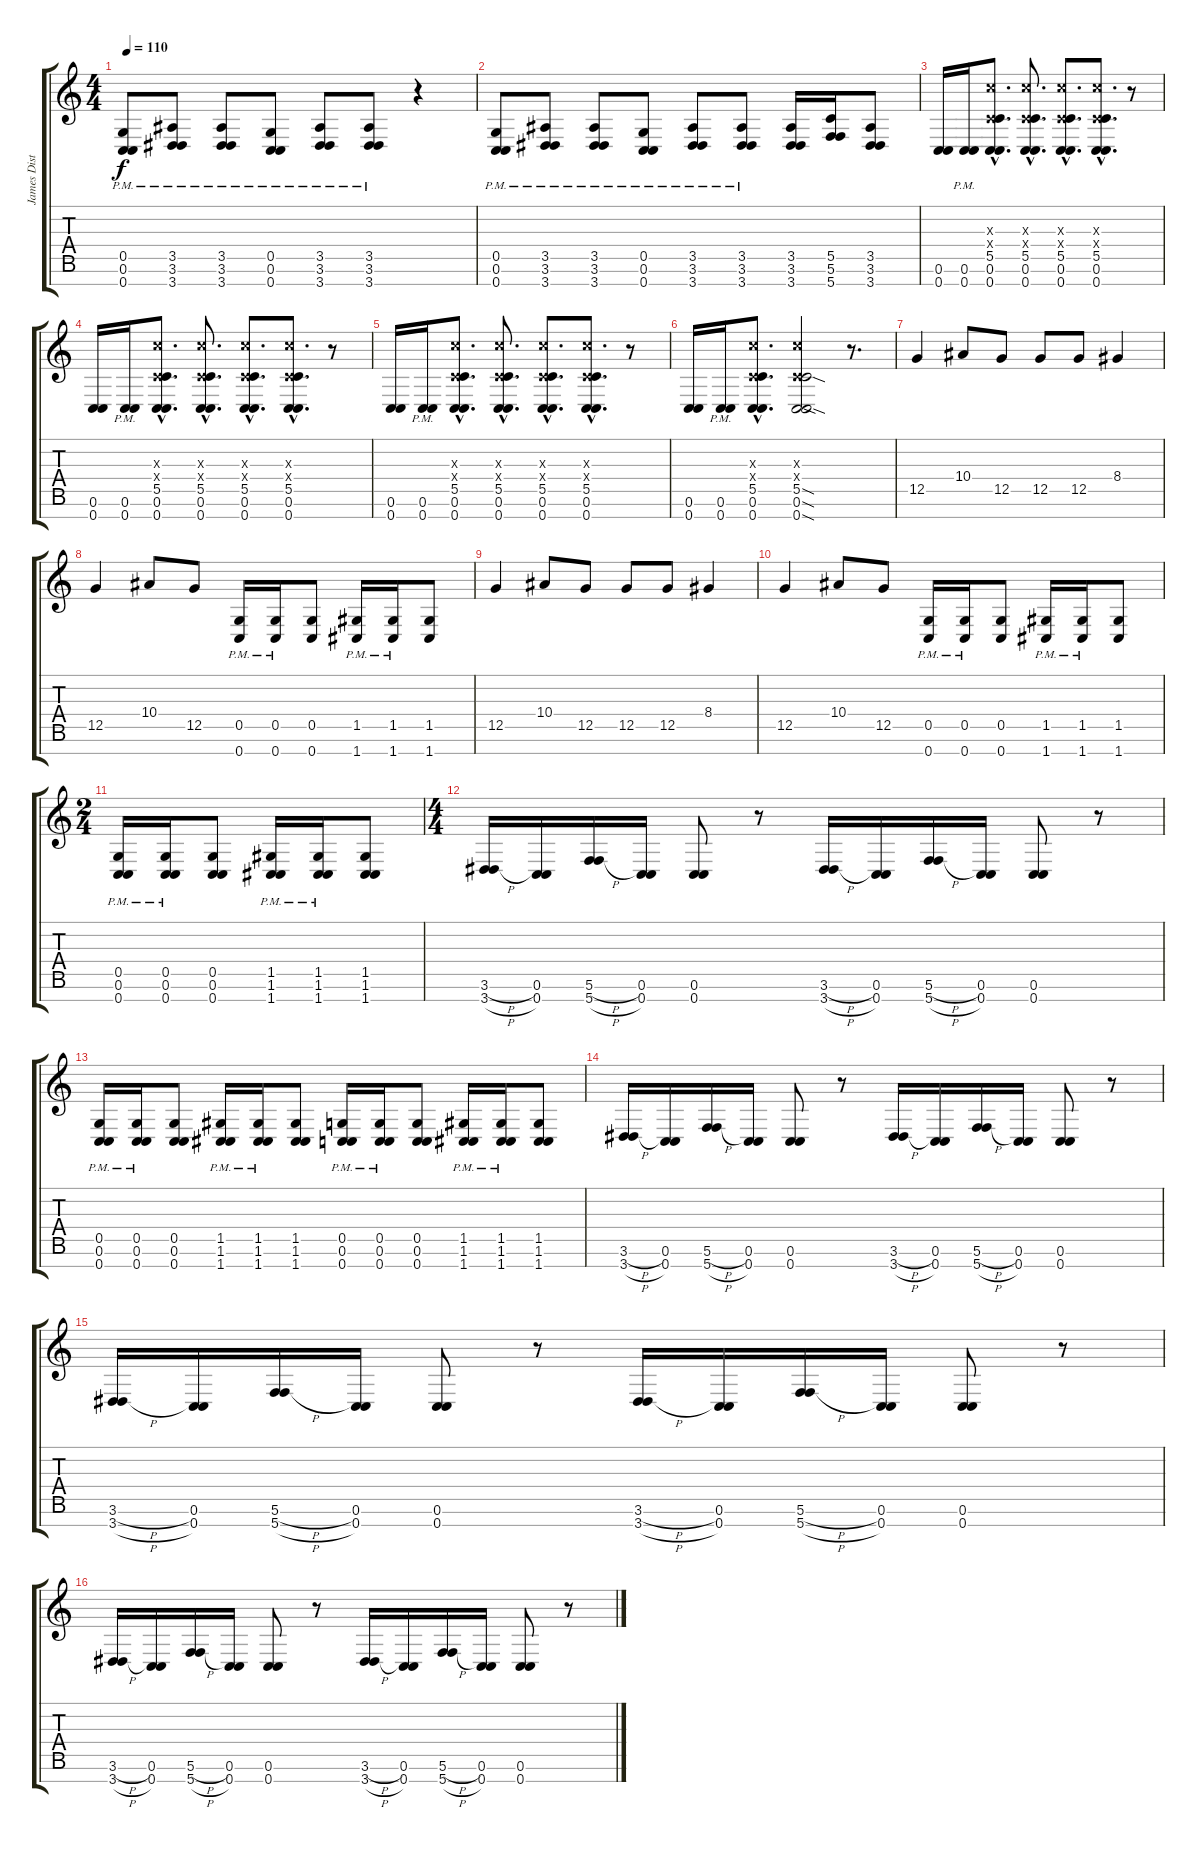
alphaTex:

\track ("James Distortion" "James Dist") {instrument distortionguitar}
\staff {score tabs}
\tuning (D4 A3 F3 C3 G2 C2 C2) {hide}
\ts (4 4)
\tempo 110
\clef g2
\ks c
(0.5 0.6{pm} 0.7{pm}).8{dy f} (3.5 3.6{pm} 3.7{pm}).8 (3.5 3.6{pm} 3.7{pm}).8 (0.5 0.6{pm} 0.7{pm}).8 (3.5 3.6{pm} 3.7{pm}).8 (3.5 3.6{pm} 3.7{pm}).8 r.4 |
(0.5 0.6{pm} 0.7{pm}).8 (3.5 3.6{pm} 3.7{pm}).8 (3.5 3.6{pm} 3.7{pm}).8 (0.5 0.6{pm} 0.7{pm}).8 (3.5 3.6{pm} 3.7{pm}).8 (3.5 3.6{pm} 3.7{pm}).8 (3.5 3.6 3.7).16 (5.5 5.6 5.7).16 (3.5 3.6 3.7).8 |
(0.6 0.7).16 (0.6{pm} 0.7{pm}).16 (7.3{hac x} 0.4{hac x} 5.5{hac} 0.6{hac} 0.7{hac}).8{d} (7.3{hac x} 0.4{hac x} 5.5{hac} 0.6{hac} 0.7{hac}).8{d} (7.3{hac x} 0.4{hac x} 5.5{hac} 0.6{hac} 0.7{hac}).8{d} (7.3{hac x} 0.4{hac x} 5.5{hac} 0.6{hac} 0.7{hac}).8{d} r.8 |
(0.6 0.7).16 (0.6{pm} 0.7{pm}).16 (7.3{hac x} 0.4{hac x} 5.5{hac} 0.6{hac} 0.7{hac}).8{d} (7.3{hac x} 0.4{hac x} 5.5{hac} 0.6{hac} 0.7{hac}).8{d} (7.3{hac x} 0.4{hac x} 5.5{hac} 0.6{hac} 0.7{hac}).8{d} (7.3{hac x} 0.4{hac x} 5.5{hac} 0.6{hac} 0.7{hac}).8{d} r.8 |
(0.6 0.7).16 (0.6{pm} 0.7{pm}).16 (7.3{hac x} 0.4{hac x} 5.5{hac} 0.6{hac} 0.7{hac}).8{d} (7.3{hac x} 0.4{hac x} 5.5{hac} 0.6{hac} 0.7{hac}).8{d} (7.3{hac x} 0.4{hac x} 5.5{hac} 0.6{hac} 0.7{hac}).8{d} (7.3{hac x} 0.4{hac x} 5.5{hac} 0.6{hac} 0.7{hac}).8{d} r.8 |
(0.6 0.7).16 (0.6{pm} 0.7{pm}).16 (7.3{hac x} 0.4{hac x} 5.5{hac} 0.6{hac} 0.7{hac}).8{d} (7.3{x} 0.4{x} 5.5{sod} 0.6{sod} 0.7{sod}).2 r.8{d} |
12.5.4 10.4.8 12.5.8 12.5.8 12.5.8 8.4.4 |
12.5.4 10.4.8 12.5.8 (0.5{pm} 0.7{pm}).16 (0.5{pm} 0.7{pm}).16 (0.5 0.7).8 (1.5{pm} 1.7{pm}).16 (1.5{pm} 1.7{pm}).16 (1.5 1.7).8 |
12.5.4 10.4.8 12.5.8 12.5.8 12.5.8 8.4.4 |
12.5.4 10.4.8 12.5.8 (0.5{pm} 0.7{pm}).16 (0.5{pm} 0.7{pm}).16 (0.5 0.7).8 (1.5{pm} 1.7{pm}).16 (1.5{pm} 1.7{pm}).16 (1.5 1.7).8 |
\ts (2 4)
(0.5{pm} 0.6{pm} 0.7{pm}).16 (0.5{pm} 0.6{pm} 0.7{pm}).16 (0.5 0.6 0.7).8 (1.5{pm} 1.6{pm} 1.7{pm}).16 (1.5{pm} 1.6{pm} 1.7{pm}).16 (1.5 1.6 1.7).8 |
\ts (4 4)
(3.6{h} 3.7{h}).16 (0.6 0.7).16 (5.6{h} 5.7{h}).16 (0.6 0.7).16 (0.6 0.7).8 r.8 (3.6{h} 3.7{h}).16 (0.6 0.7).16 (5.6{h} 5.7{h}).16 (0.6 0.7).16 (0.6 0.7).8 r.8 |
(0.5{pm} 0.6{pm} 0.7{pm}).16 (0.5{pm} 0.6{pm} 0.7{pm}).16 (0.5 0.6 0.7).8 (1.5{pm} 1.6{pm} 1.7{pm}).16 (1.5{pm} 1.6{pm} 1.7{pm}).16 (1.5 1.6 1.7).8 (0.5{pm} 0.6{pm} 0.7{pm}).16 (0.5{pm} 0.6{pm} 0.7{pm}).16 (0.5 0.6 0.7).8 (1.5{pm} 1.6{pm} 1.7{pm}).16 (1.5{pm} 1.6{pm} 1.7{pm}).16 (1.5 1.6 1.7).8 |
(3.6{h} 3.7{h}).16 (0.6 0.7).16 (5.6{h} 5.7{h}).16 (0.6 0.7).16 (0.6 0.7).8 r.8 (3.6{h} 3.7{h}).16 (0.6 0.7).16 (5.6{h} 5.7{h}).16 (0.6 0.7).16 (0.6 0.7).8 r.8 |
(3.6{h} 3.7{h}).16 (0.6 0.7).16 (5.6{h} 5.7{h}).16 (0.6 0.7).16 (0.6 0.7).8 r.8 (3.6{h} 3.7{h}).16 (0.6 0.7).16 (5.6{h} 5.7{h}).16 (0.6 0.7).16 (0.6 0.7).8 r.8 |
(3.6{h} 3.7{h}).16 (0.6 0.7).16 (5.6{h} 5.7{h}).16 (0.6 0.7).16 (0.6 0.7).8 r.8 (3.6{h} 3.7{h}).16 (0.6 0.7).16 (5.6{h} 5.7{h}).16 (0.6 0.7).16 (0.6 0.7).8 r.8
